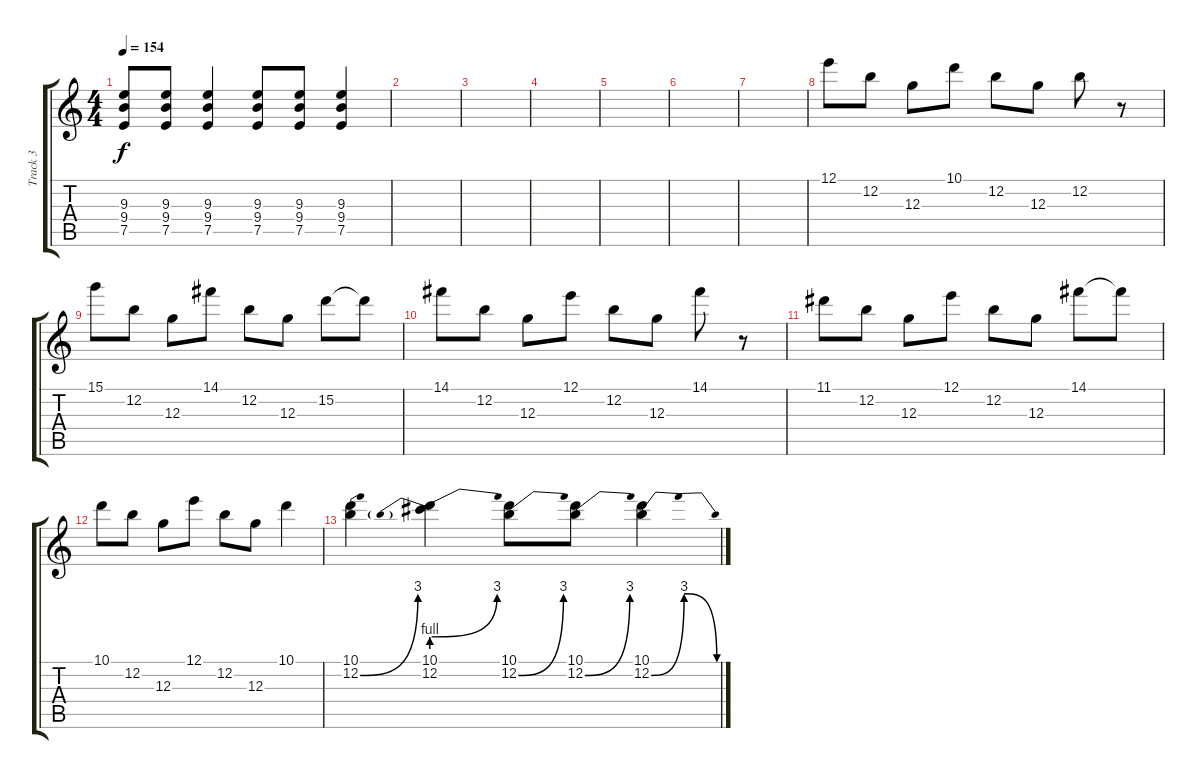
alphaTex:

\track ("Track 3" "Track 3") {instrument distortionguitar}
\staff {score tabs}
\tuning (E4 B3 G3 D3 A2 E2) {hide}
\ts (4 4)
\tempo 154
\clef g2
\ks c
(9.3{t} 9.4{t} 7.5{t}).8{dy f} (9.3 9.4 7.5).8 (9.3 9.4 7.5).4 (9.3 9.4 7.5).8 (9.3 9.4 7.5).8 (9.3 9.4 7.5).4 |
|
|
|
|
|
|
12.1.8 12.2.8 12.3.8 10.1.8 12.2.8 12.3.8 12.2.8 r.8 |
15.1.8 12.2.8 12.3.8 14.1.8 12.2.8 12.3.8 15.2.8 15.2{t}.8 |
14.1.8 12.2.8 12.3.8 12.1.8 12.2.8 12.3.8 14.1.8 r.8 |
11.1.8 12.2.8 12.3.8 12.1.8 12.2.8 12.3.8 14.1.8 14.1{t}.8 |
10.1.8 12.2.8 12.3.8 12.1.8 12.2.8 12.3.8 10.1.4 |
(10.1 12.2{be (bend 0 0 60 12)}).4 (10.1 12.2{be (prebendbend 0 4 60 12)}).4 (10.1 12.2{be (bend 0 0 60 12)}).8 (10.1 12.2{be (bend 0 0 60 12)}).8 (10.1 12.2{be (bendrelease 0 0 30 12 30 12 60 0)}).4
